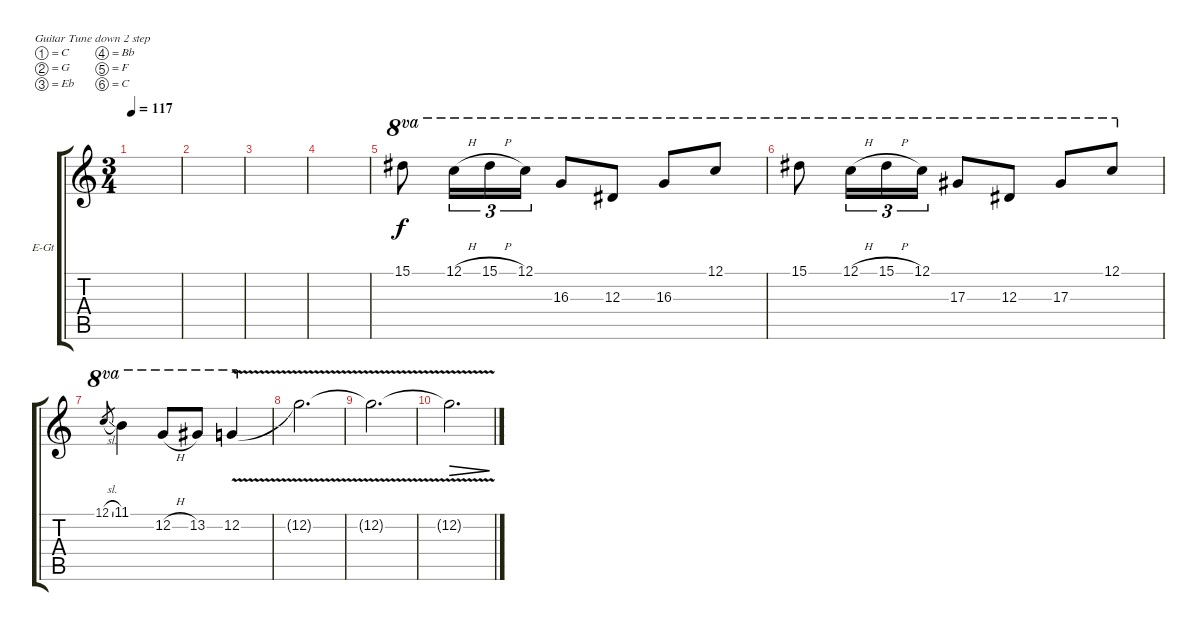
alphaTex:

\bracketExtendMode groupsimilarinstruments
\firstSystemTrackNameOrientation horizontal
\otherSystemsTrackNameOrientation horizontal
\track ("Gtr7" "E-Gt") {instrument distortionguitar}
\staff {score tabs}
\tuning (C4 G3 Eb3 Bb2 F2 C2)
\ts (3 4)
\tempo 117
\clef g2
\ks c
|
|
|
|
15.1.8{ot 8va} 12.1{h}.16{tu (3 2) ot 8va} 15.1{h}.16{tu (3 2) ot 8va} 12.1.16{tu (3 2) ot 8va} 16.3.8{ot 8va} 12.3.8{ot 8va} 16.3.8{ot 8va} 12.1.8{ot 8va} |
15.1.8{ot 8va} 12.1{h}.16{tu (3 2) ot 8va} 15.1{h}.16{tu (3 2) ot 8va} 12.1.16{tu (3 2) ot 8va} 17.3.8{ot 8va} 12.3.8{ot 8va} 17.3.8{ot 8va} 12.1.8{ot 8va} |
12.1{sl}.8{ot 8va gr} 11.1.4{ot 8va} 12.2{h}.8{ot 8va} 13.2.8{ot 8va} 12.2{v}.4{ot 8va} |
12.2{v t}.2{d} |
12.2{v t}.2{d} |
12.2{v t}.2{d dec}
